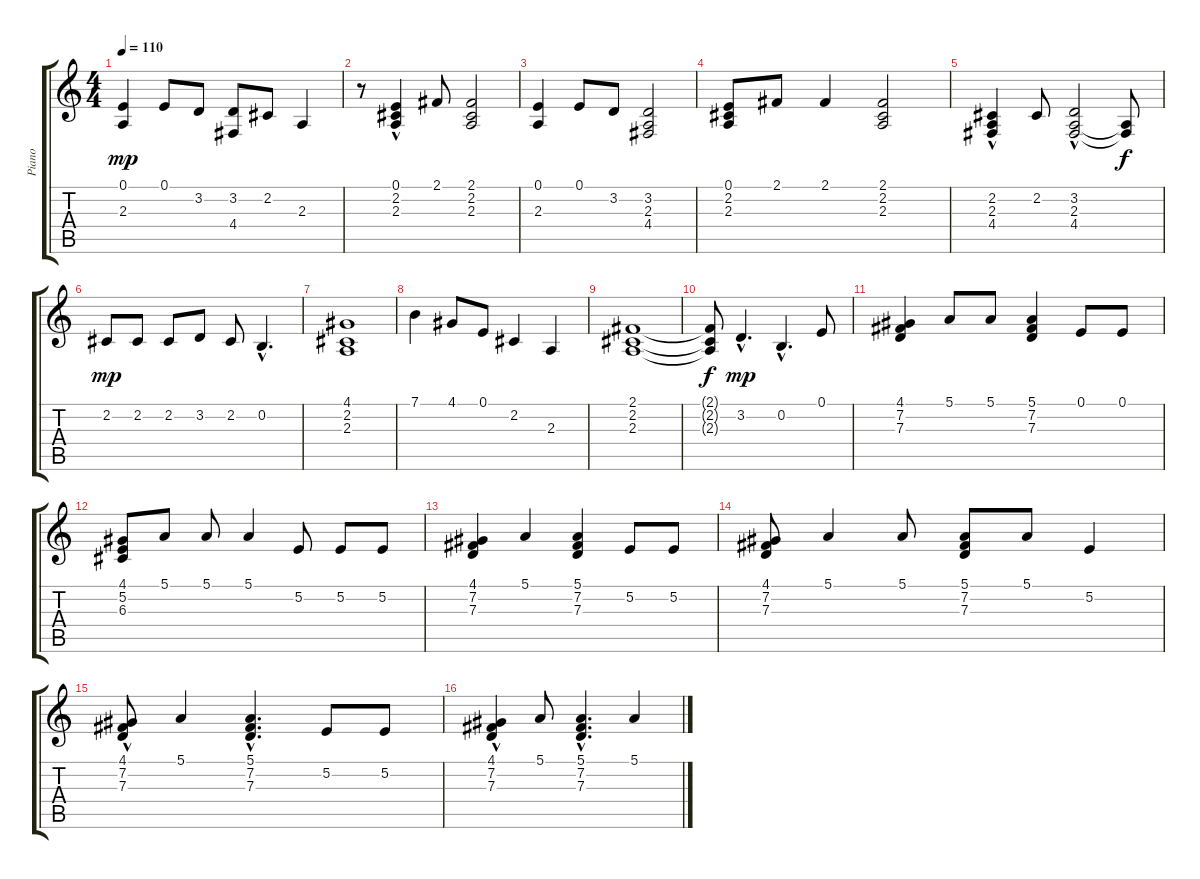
\track ("Piano" "Piano") {instrument acousticgrandpiano}
\staff {score tabs}
\tuning (E4 B3 G3 D3 A2 E2) {hide}
\ts (4 4)
\tempo 110
\clef g2
\ks c
(0.1 2.3).4{dy mp} 0.1.8 3.2.8 (3.2 4.4).8 2.2.8 2.3.4 |
r.8 (0.1 2.2{hac} 2.3{hac}).4 2.1.8 (2.1 2.2 2.3).2 |
(0.1 2.3).4 0.1.8 3.2.8 (3.2 2.3 4.4).2 |
(0.1 2.2 2.3).8 2.1.8 2.1.4 (2.1 2.2 2.3).2 |
(2.2 2.3{hac} 4.4{hac}).4 2.2.8 (3.2{hac} 2.3 4.4).2 (2.3{t} 4.4{t}).8{dy f} |
2.2.8{dy mp} 2.2.8 2.2.8 3.2.8 2.2.8 0.2{hac}.4{d} |
(4.1 2.2 2.3).1 |
7.1.4 4.1.8 0.1.8 2.2.4 2.3.4 |
(2.1 2.2 2.3).1 |
(2.1{t} 2.2{t} 2.3{t}).8{dy f} 3.2{hac}.4{d dy mp} 0.2{hac}.4{d} 0.1.8 |
(4.1 7.2 7.3).4 5.1.8 5.1.8 (5.1 7.2 7.3).4 0.1.8 0.1.8 |
(4.1 5.2 6.3).8 5.1.8 5.1.8 5.1.4 5.2.8 5.2.8 5.2.8 |
(4.1 7.2 7.3).4 5.1.4 (5.1 7.2 7.3).4 5.2.8 5.2.8 |
(4.1 7.2 7.3).8 5.1.4 5.1.8 (5.1 7.2 7.3).8 5.1.8 5.2.4 |
(4.1 7.2{hac} 7.3{hac}).8 5.1.4 (5.1{hac} 7.2 7.3).4{d} 5.2.8 5.2.8 |
(4.1 7.2{hac} 7.3{hac}).4 5.1.8 (5.1{hac} 7.2 7.3).4{d} 5.1.4
